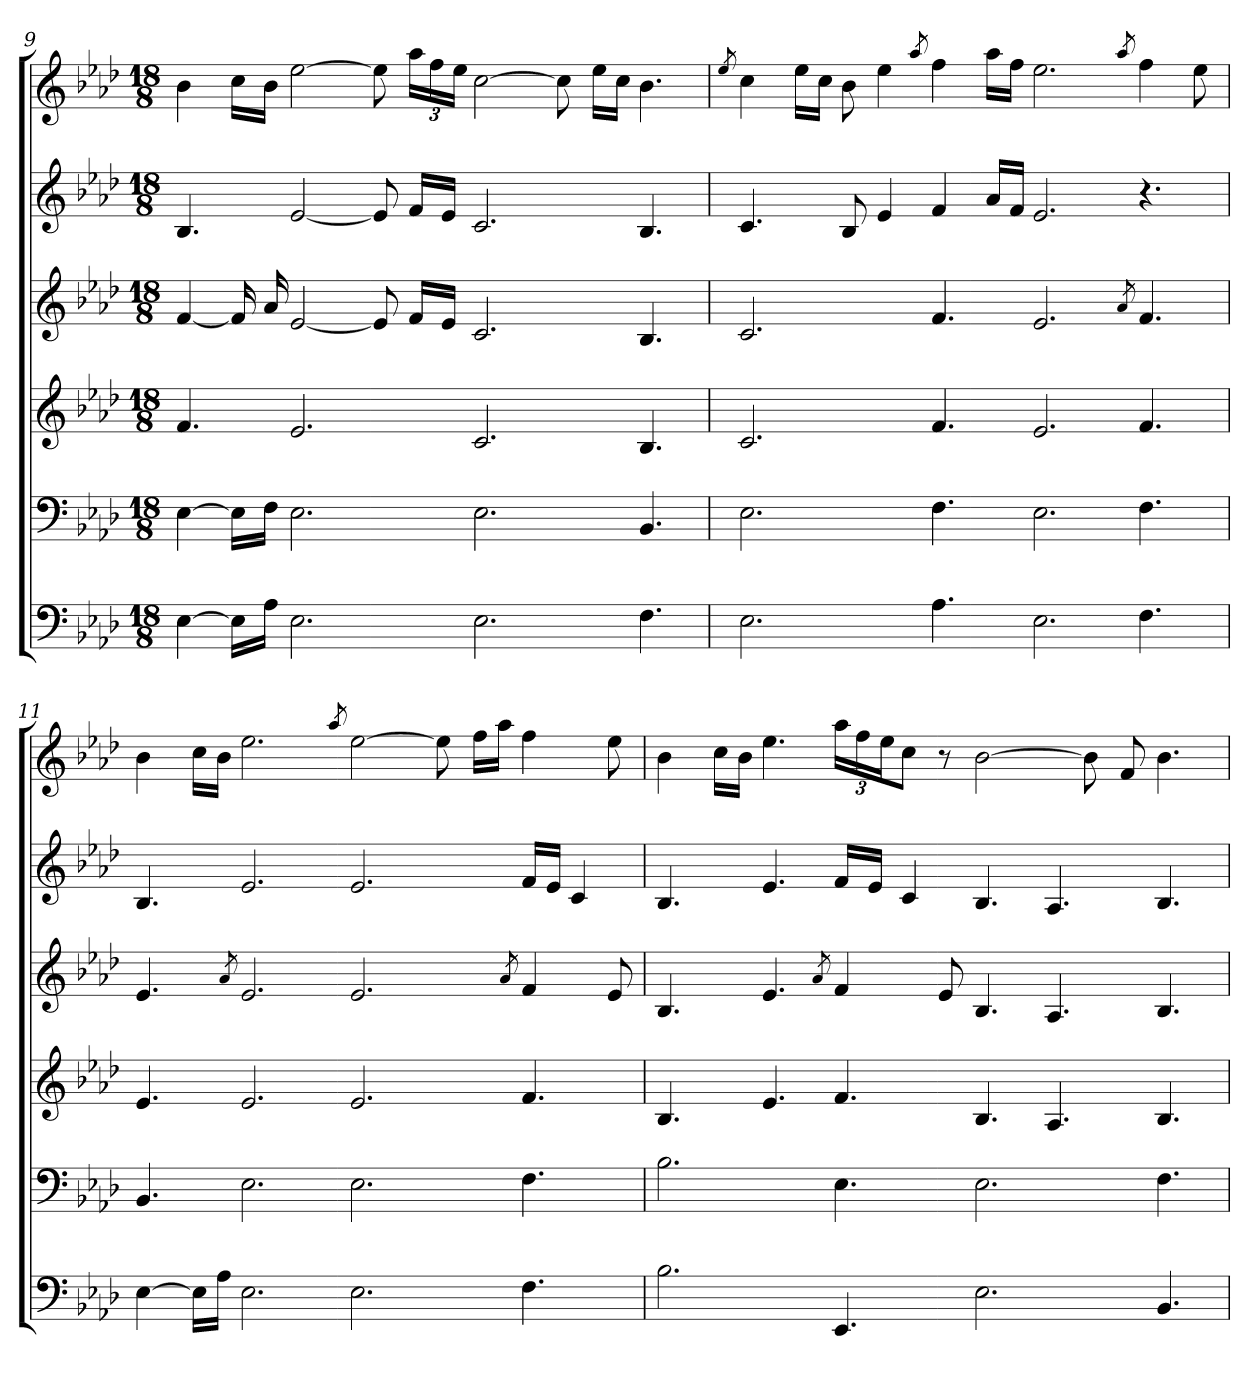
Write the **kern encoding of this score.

**kern	**kern	**kern	**kern	**kern	**kern
*part6	*part5	*part4	*part3	*part2	*part1
*staff6	*staff5	*staff4	*staff3	*staff2	*staff1
*clefF4	*clefF4	*clefG2	*clefG2	*clefG2	*clefG2
*k[b-e-a-d-]	*k[b-e-a-d-]	*k[b-e-a-d-]	*k[b-e-a-d-]	*k[b-e-a-d-]	*k[b-e-a-d-]
*M18/8	*M18/8	*M18/8	*M18/8	*M18/8	*M18/8
=9	=9	=9	=9	=9	=9
[4E-	[4E-	4.f	[4f	4.B-	4b-
16E-\LL]	16E-\LL]	.	16f]	.	16cc\LL
16A-\JJ	16F\JJ	.	16a-	.	16b-\JJ
2.E-	2.E-	2.e-	[2e-	[2e-	[2ee-
.	.	.	8e-]	8e-]	8ee-]
.	.	.	16f/LL	16f/LL	24aa-\LL
.	.	.	.	.	24ff\
.	.	.	16e-/JJ	16e-/JJ	.
.	.	.	.	.	24ee-\JJ
2.E-	2.E-	2.c	2.c	2.c	[2cc
.	.	.	.	.	8cc]
.	.	.	.	.	16ee-\LL
.	.	.	.	.	16cc\JJ
4.F	4.BB-	4.B-	4.B-	4.B-	4.b-
=10	=10	=10	=10	=10	=10
.	.	.	.	.	8qee-
2.E-	2.E-	2.c	2.c	4.c	4cc
.	.	.	.	.	16ee-\LL
.	.	.	.	.	16cc\JJ
.	.	.	.	8B-	8b-
.	.	.	.	4e-	4ee-
.	.	.	.	.	8qaa-
4.A-	4.F	4.f	4.f	4f	4ff
.	.	.	.	16a-/LL	16aa-\LL
.	.	.	.	16f/JJ	16ff\JJ
2.E-	2.E-	2.e-	2.e-	2.e-	2.ee-
.	.	.	8qa-	.	8qaa-
4.F	4.F	4.f	4.f	4.r	4ff
.	.	.	.	.	8ee-
=11	=11	=11	=11	=11	=11
[4E-	4.BB-	4.e-	4.e-	4.B-	4b-
16E-\LL]	.	.	.	.	16cc\LL
16A-\JJ	.	.	.	.	16b-\JJ
.	.	.	8qa-	.	.
2.E-	2.E-	2.e-	2.e-	2.e-	2.ee-
.	.	.	.	.	8qaa-
2.E-	2.E-	2.e-	2.e-	2.e-	[2ee-
.	.	.	.	.	8ee-]
.	.	.	.	.	16ff\LL
.	.	.	.	.	16aa-\JJ
.	.	.	8qa-	.	.
4.F	4.F	4.f	4f	16f/LL	4ff
.	.	.	.	16e-/JJ	.
.	.	.	.	4c	.
.	.	.	8e-	.	8ee-
=12	=12	=12	=12	=12	=12
2.B-	2.B-	4.B-	4.B-	4.B-	4b-
.	.	.	.	.	16cc\LL
.	.	.	.	.	16b-\JJ
.	.	4.e-	4.e-	4.e-	4.ee-
.	.	.	8qa-	.	.
4.EE-	4.E-	4.f	4f	16f/LL	24aa-\LL
.	.	.	.	.	24ff\
.	.	.	.	16e-/JJ	.
.	.	.	.	.	24ee-\J
.	.	.	.	4c	8cc\J
.	.	.	8e-	.	8r
2.E-	2.E-	4.B-	4.B-	4.B-	[2b-
.	.	4.A-	4.A-	4.A-	.
.	.	.	.	.	8b-]
.	.	.	.	.	8f
4.BB-	4.F	4.B-	4.B-	4.B-	4.b-
=	=	=	=	=	=
*-	*-	*-	*-	*-	*-
